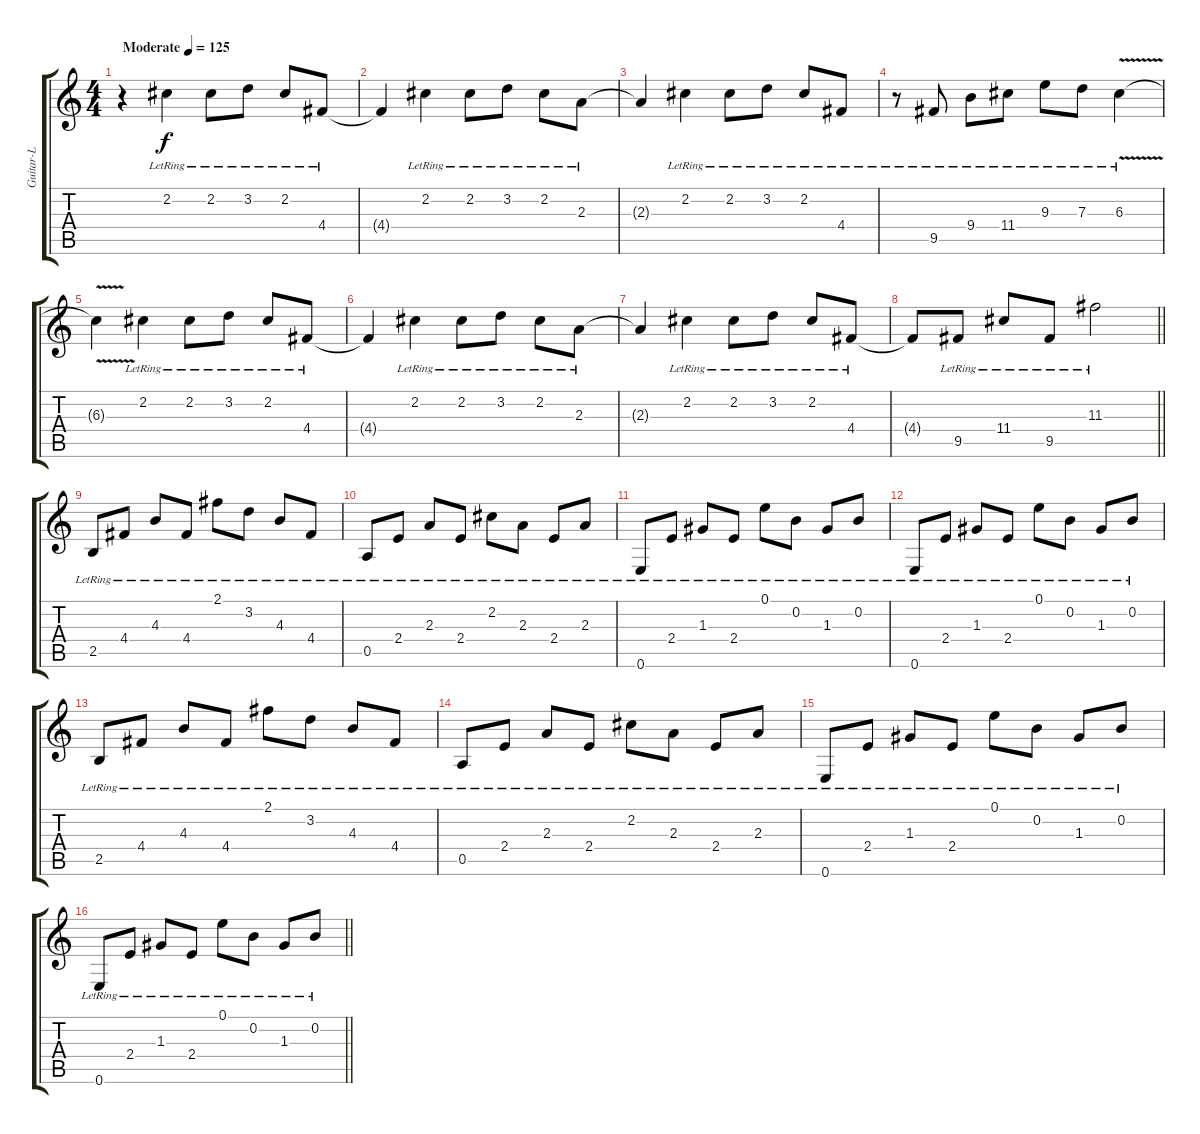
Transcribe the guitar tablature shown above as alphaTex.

\track ("Guitar-L" "Guitar-L") {instrument acousticguitarsteel}
\staff {score tabs}
\tuning (E4 B3 G3 D3 A2 E2) {hide}
\ts (4 4)
\tempo (125 "Moderate")
\clef g2
\ks c
r.4{dy f instrument acousticguitarsteel} 2.2{lr}.4 2.2{lr}.8 3.2{lr}.8 2.2{lr}.8 4.4{lr}.8 |
4.4{t}.4 2.2{lr}.4 2.2{lr}.8 3.2{lr}.8 2.2{lr}.8 2.3{lr}.8 |
2.3{t}.4 2.2{lr}.4 2.2{lr}.8 3.2{lr}.8 2.2{lr}.8 4.4{lr}.8 |
r.8 9.5{lr}.8 9.4{lr}.8 11.4{lr}.8 9.3{lr}.8 7.3{lr}.8 6.3{v lr}.4 |
6.3{t}.4 2.2{lr}.4 2.2{lr}.8 3.2{lr}.8 2.2{lr}.8 4.4{lr}.8 |
4.4{t}.4 2.2{lr}.4 2.2{lr}.8 3.2{lr}.8 2.2{lr}.8 2.3{lr}.8 |
2.3{t}.4 2.2{lr}.4 2.2{lr}.8 3.2{lr}.8 2.2{lr}.8 4.4{lr}.8 |
\barLineRight lightlight
4.4{t}.8 9.5{lr}.8 11.4{lr}.8 9.5{lr}.8 11.3{lr}.2 |
\section ("" "")
2.5{lr}.8 4.4{lr}.8 4.3{lr}.8 4.4{lr}.8 2.1{lr}.8 3.2{lr}.8 4.3{lr}.8 4.4{lr}.8 |
0.5{lr}.8 2.4{lr}.8 2.3{lr}.8 2.4{lr}.8 2.2{lr}.8 2.3{lr}.8 2.4{lr}.8 2.3{lr}.8 |
0.6{lr}.8 2.4{lr}.8 1.3{lr}.8 2.4{lr}.8 0.1{lr}.8 0.2{lr}.8 1.3{lr}.8 0.2{lr}.8 |
0.6{lr}.8 2.4{lr}.8 1.3{lr}.8 2.4{lr}.8 0.1{lr}.8 0.2{lr}.8 1.3{lr}.8 0.2{lr}.8 |
2.5{lr}.8 4.4{lr}.8 4.3{lr}.8 4.4{lr}.8 2.1{lr}.8 3.2{lr}.8 4.3{lr}.8 4.4{lr}.8 |
0.5{lr}.8 2.4{lr}.8 2.3{lr}.8 2.4{lr}.8 2.2{lr}.8 2.3{lr}.8 2.4{lr}.8 2.3{lr}.8 |
0.6{lr}.8 2.4{lr}.8 1.3{lr}.8 2.4{lr}.8 0.1{lr}.8 0.2{lr}.8 1.3{lr}.8 0.2{lr}.8 |
\barLineRight lightlight
0.6{lr}.8 2.4{lr}.8 1.3{lr}.8 2.4{lr}.8 0.1{lr}.8 0.2{lr}.8 1.3{lr}.8 0.2{lr}.8
